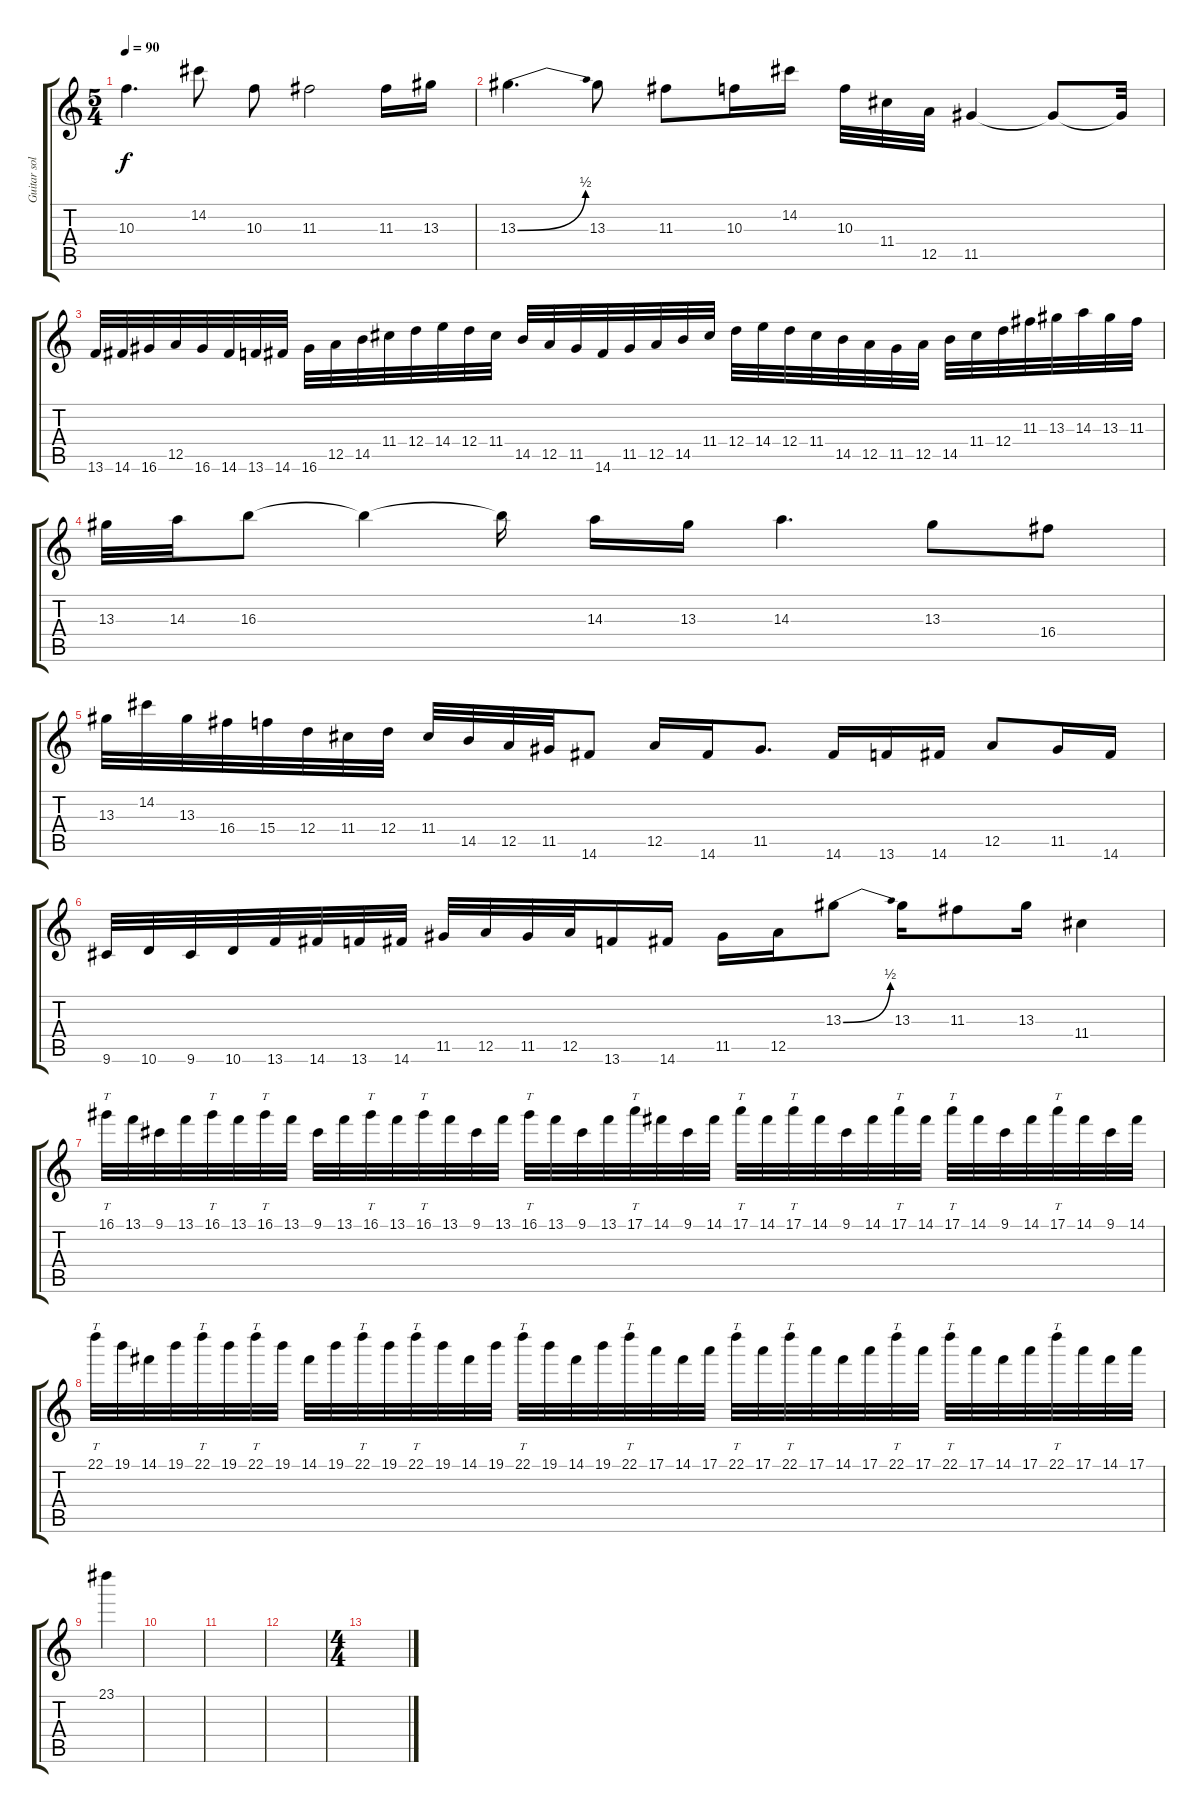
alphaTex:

\track ("Guitar solos" "Guitar sol") {instrument distortionguitar}
\staff {score tabs}
\tuning (E4 B3 G3 D3 A2 E2) {hide}
\ts (5 4)
\tempo 90
\clef g2
\ks c
10.3.4{d dy f volume 16} 14.2.8 10.3.8 11.3.2 11.3.16 13.3.16 |
13.3{be (bend 0 0 60 2)}.4{d} 13.3.8 11.3.8 10.3.16 14.2.16 10.3.32 11.4.32 12.5.32 11.5.4 11.5{t}.8 11.5{t}.32 |
13.6.32 14.6.32 16.6.32 12.5.32 16.6.32 14.6.32 13.6.32 14.6.32 16.6.32 12.5.32 14.5.32 11.4.32 12.4.32 14.4.32 12.4.32 11.4.32 14.5.32 12.5.32 11.5.32 14.6.32 11.5.32 12.5.32 14.5.32 11.4.32 12.4.32 14.4.32 12.4.32 11.4.32 14.5.32 12.5.32 11.5.32 12.5.32 14.5.32 11.4.32 12.4.32 11.3.32 13.3.32 14.3.32 13.3.32 11.3.32 |
13.3.32 14.3.32 16.3.8 16.3{t}.4 16.3{t}.16 14.3.16 13.3.16 14.3.4{d} 13.3.8 16.4.8 |
13.3.32 14.2.32 13.3.32 16.4.32 15.4.32 12.4.32 11.4.32 12.4.32 11.4.32 14.5.32 12.5.32 11.5.32 14.6.8 12.5.16 14.6.16 11.5.8{d} 14.6.16 13.6.16 14.6.16 12.5.8 11.5.16 14.6.16 |
9.6.32 10.6.32 9.6.32 10.6.32 13.6.32 14.6.32 13.6.32 14.6.32 11.5.32 12.5.32 11.5.32 12.5.32 13.6.16 14.6.16 11.5.16 12.5.16 13.3{be (bend 0 0 60 2)}.8 13.3.16 11.3.8 13.3.16 11.4.4 |
16.1.32{tt} 13.1.32 9.1.32 13.1.32 16.1.32{tt} 13.1.32 16.1.32{tt} 13.1.32 9.1.32 13.1.32 16.1.32{tt} 13.1.32 16.1.32{tt} 13.1.32 9.1.32 13.1.32 16.1.32{tt} 13.1.32 9.1.32 13.1.32 17.1.32{tt} 14.1.32 9.1.32 14.1.32 17.1.32{tt} 14.1.32 17.1.32{tt} 14.1.32 9.1.32 14.1.32 17.1.32{tt} 14.1.32 17.1.32{tt} 14.1.32 9.1.32 14.1.32 17.1.32{tt} 14.1.32 9.1.32 14.1.32 |
22.1.32{tt} 19.1.32 14.1.32 19.1.32 22.1.32{tt} 19.1.32 22.1.32{tt} 19.1.32 14.1.32 19.1.32 22.1.32{tt} 19.1.32 22.1.32{tt} 19.1.32 14.1.32 19.1.32 22.1.32{tt} 19.1.32 14.1.32 19.1.32 22.1.32{tt} 17.1.32 14.1.32 17.1.32 22.1.32{tt} 17.1.32 22.1.32{tt} 17.1.32 14.1.32 17.1.32 22.1.32{tt} 17.1.32 22.1.32{tt} 17.1.32 14.1.32 17.1.32 22.1.32{tt} 17.1.32 14.1.32 17.1.32 |
23.1.4 |
|
|
|
\ts (4 4)
